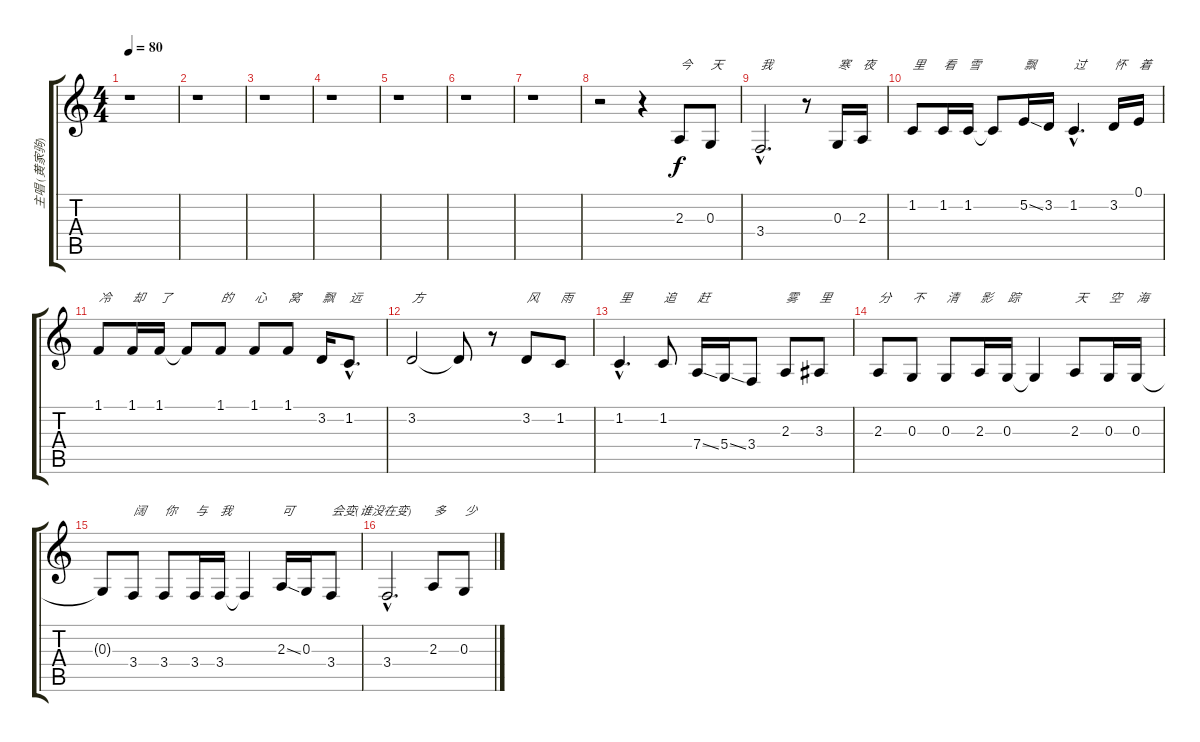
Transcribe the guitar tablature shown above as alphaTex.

\track ("主唱 (黄家驹)" "主唱 (黄家驹)") {instrument voiceoohs}
\staff {score tabs}
\tuning (E4 B3 G3 D3 A2 E2) {hide}
\ts (4 4)
\tempo 80
\clef g2
\ks c
r.1{dy f instrument voiceoohs} |
r.1 |
r.1 |
r.1 |
r.1 |
r.1 |
r.1 |
r.2 r.4 2.3.8{txt "今"} 0.3.8{txt "天"} |
3.4{hac}.2{d txt "我"} r.8 0.3.16{txt "寒"} 2.3.16{txt "夜"} |
1.2.8{txt "里"} 1.2.16{txt "看"} 1.2.16{txt "雪"} 1.2{t}.8 5.2{ss}.16{txt "飘"} 3.2.16 1.2{hac}.4{d txt "过"} 3.2.16{txt "怀"} 0.1.16{txt "着"} |
1.1.8{txt "冷"} 1.1.16{txt "却"} 1.1.16{txt "了"} 1.1{t}.8 1.1.8{txt "的"} 1.1.8{txt "心"} 1.1.8{txt "窝"} 3.2.16{txt "飘"} 1.2{hac}.8{d txt "远"} |
3.2.2{txt "方"} 3.2{t}.8 r.8 3.2.8{txt "风"} 1.2.8{txt "雨"} |
1.2{hac}.4{d txt "里"} 1.2.8{txt "追"} 7.4{ss}.16{txt "赶"} 5.4{ss}.16 3.4.8 2.3.8{txt "雾"} 3.3.8{txt "里"} |
2.3.8{txt "分"} 0.3.8{txt "不"} 0.3.8{txt "清"} 2.3.16{txt "影"} 0.3.16{txt "踪"} 0.3{t}.4 2.3.8{txt "天"} 0.3.16{txt "空"} 0.3.16{txt "海"} |
0.3{t}.8 3.4.8{txt "阔"} 3.4.8{txt "你"} 3.4.16{txt "与"} 3.4.16{txt "我"} 3.4{t}.4 2.3{ss}.16{txt "可"} 0.3.16 3.4.8{txt "会变(谁没在变)"} |
3.4{hac}.2{d} 2.3.8{txt "多"} 0.3.8{txt "少"}
